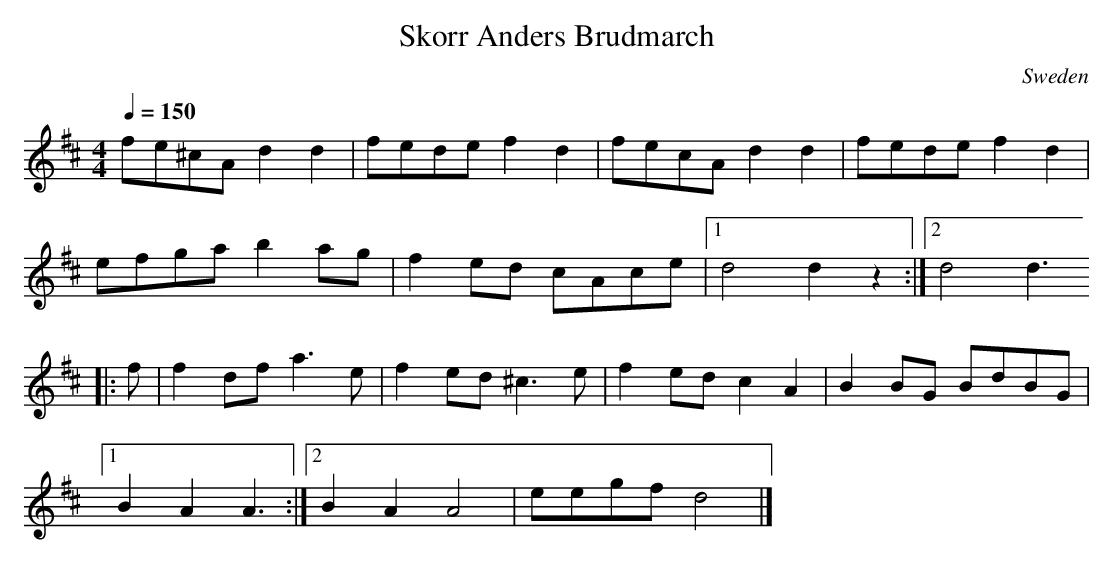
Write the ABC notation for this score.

X:1
T:Skorr Anders Brudmarch
L:1/8
M:4/4
O:Sweden
Q:1/4=150
K:D major
fe^cA d2d2|fede f2d2|fecA d2d2|fede f2d2|
efga b2ag|f2ed cAce|[1d4d2z2:|[2d4d3
|:f|f2df a3e|f2ed ^c3e|f2ed c2A2|B2BG BdBG|
[1B2A2A3:|[2B2A2A4|eegf d4|]
